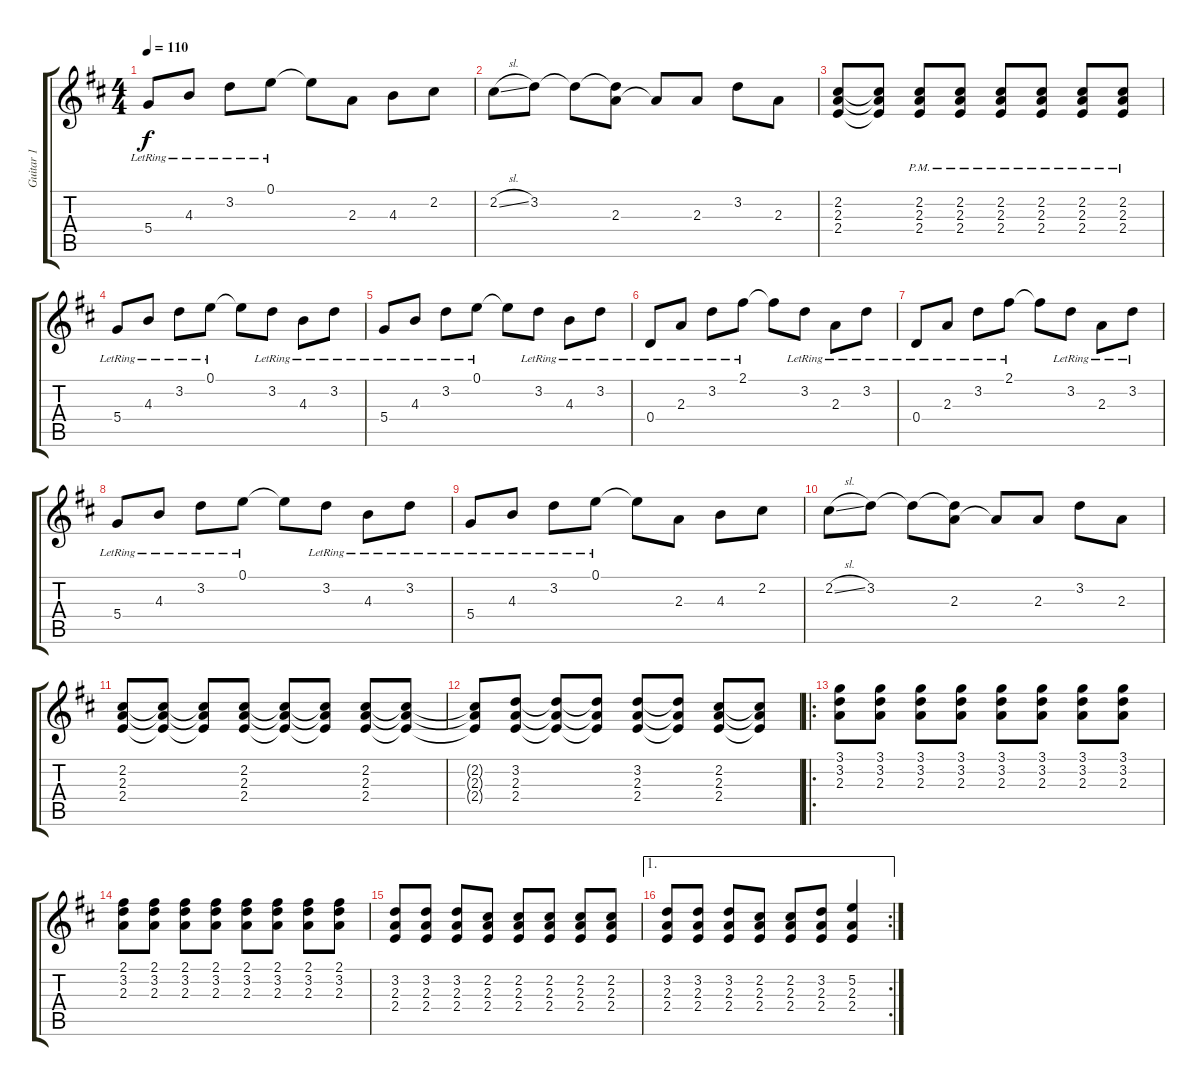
\track ("Guitar 1" "Guitar 1") {instrument distortionguitar}
\staff {score tabs}
\tuning (E4 B3 G3 D3 A2 E2) {hide}
\ts (4 4)
\tempo 110
\clef g2
\ks d
5.4{lr}.8{dy f} 4.3{lr}.8 3.2{lr}.8 0.1{lr}.8 0.1{t}.8 2.3.8 4.3.8 2.2.8 |
2.2{sl}.8 3.2.8 3.2{t}.8 (3.2{t} 2.3).8 2.3{t}.8 2.3.8 3.2.8 2.3.8 |
(2.2 2.3 2.4).8 (2.2{t} 2.3{t} 2.4{t}).8 (2.2{pm} 2.3{pm} 2.4{pm}).8 (2.2{pm} 2.3{pm} 2.4{pm}).8 (2.2{pm} 2.3{pm} 2.4{pm}).8 (2.2{pm} 2.3{pm} 2.4{pm}).8 (2.2{pm} 2.3{pm} 2.4{pm}).8 (2.2{pm} 2.3{pm} 2.4{pm}).8 |
5.4{lr}.8 4.3{lr}.8 3.2{lr}.8 0.1{lr}.8 0.1{t}.8 3.2{lr}.8 4.3{lr}.8 3.2{lr}.8 |
5.4{lr}.8 4.3{lr}.8 3.2{lr}.8 0.1{lr}.8 0.1{t}.8 3.2{lr}.8 4.3{lr}.8 3.2{lr}.8 |
0.4{lr}.8 2.3{lr}.8 3.2{lr}.8 2.1{lr}.8 2.1{t}.8 3.2{lr}.8 2.3{lr}.8 3.2{lr}.8 |
0.4{lr}.8 2.3{lr}.8 3.2{lr}.8 2.1{lr}.8 2.1{t}.8 3.2{lr}.8 2.3{lr}.8 3.2{lr}.8 |
5.4{lr}.8 4.3{lr}.8 3.2{lr}.8 0.1{lr}.8 0.1{t}.8 3.2{lr}.8 4.3{lr}.8 3.2{lr}.8 |
5.4{lr}.8 4.3{lr}.8 3.2{lr}.8 0.1{lr}.8 0.1{t}.8 2.3.8 4.3.8 2.2.8 |
2.2{sl}.8 3.2.8 3.2{t}.8 (3.2{t} 2.3).8 2.3{t}.8 2.3.8 3.2.8 2.3.8 |
(2.2 2.3 2.4).8 (2.2{t} 2.3{t} 2.4{t}).8 (2.2{t} 2.3{t} 2.4{t}).8 (2.2 2.3 2.4).8 (2.2{t} 2.3{t} 2.4{t}).8 (2.2{t} 2.3{t} 2.4{t}).8 (2.2 2.3 2.4).8 (2.2{t} 2.3{t} 2.4{t}).8 |
(2.2{t} 2.3{t} 2.4{t}).8 (3.2 2.3 2.4).8 (3.2{t} 2.3{t} 2.4{t}).8 (3.2{t} 2.3{t} 2.4{t}).8 (3.2 2.3 2.4).8 (3.2{t} 2.3{t} 2.4{t}).8 (2.2 2.3 2.4).8 (2.2{t} 2.3{t} 2.4{t}).8 |
\ro
(3.1 3.2 2.3).8{volume 12 instrument distortionguitar} (3.1 3.2 2.3).8 (3.1 3.2 2.3).8 (3.1 3.2 2.3).8 (3.1 3.2 2.3).8 (3.1 3.2 2.3).8 (3.1 3.2 2.3).8 (3.1 3.2 2.3).8 |
(2.1 3.2 2.3).8 (2.1 3.2 2.3).8 (2.1 3.2 2.3).8 (2.1 3.2 2.3).8 (2.1 3.2 2.3).8 (2.1 3.2 2.3).8 (2.1 3.2 2.3).8 (2.1 3.2 2.3).8 |
(3.2 2.3 2.4).8 (3.2 2.3 2.4).8 (3.2 2.3 2.4).8 (2.2 2.3 2.4).8 (2.2 2.3 2.4).8 (2.2 2.3 2.4).8 (2.2 2.3 2.4).8 (2.2 2.3 2.4).8 |
\ae 1
\rc 2
(3.2 2.3 2.4).8 (3.2 2.3 2.4).8 (3.2 2.3 2.4).8 (2.2 2.3 2.4).8 (2.2 2.3 2.4).8 (3.2 2.3 2.4).8 (5.2 2.3 2.4).4
